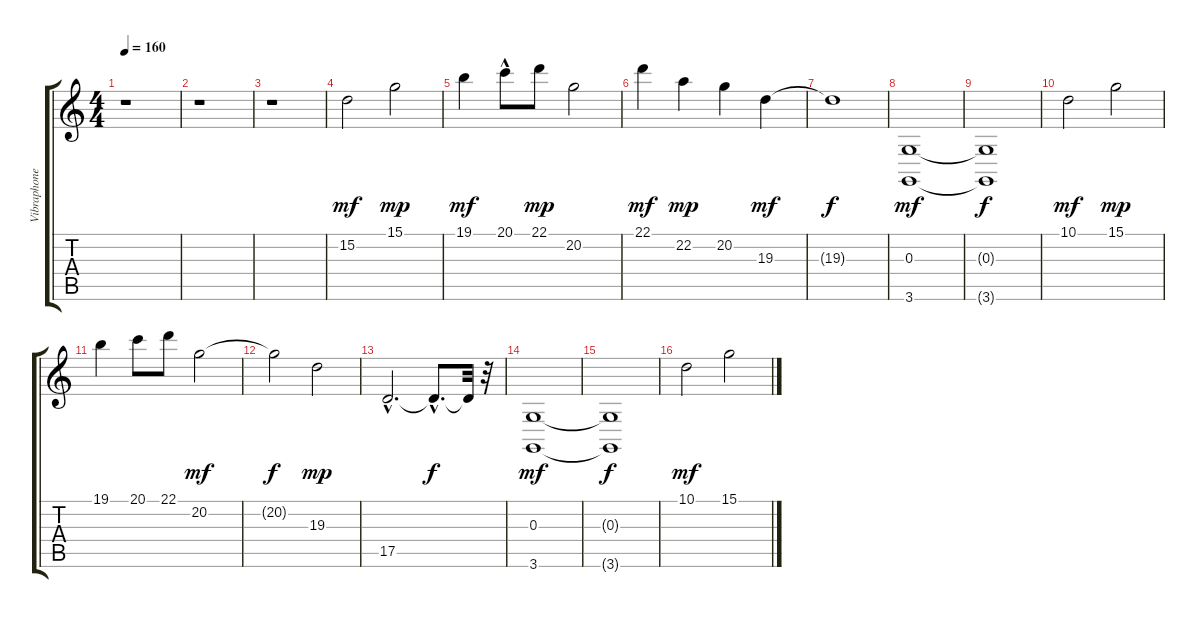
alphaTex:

\track ("Vibraphone" "Vibraphone") {instrument vibraphone}
\staff {score tabs}
\tuning (E4 B3 G3 D3 A2 E2) {hide}
\ts (4 4)
\tempo 160
\clef g2
\ks c
r.1{dy mf} |
r.1 |
r.1 |
15.2.2 15.1.2{dy mp} |
19.1.4{dy mf} 20.1{hac}.8 22.1.8{dy mp} 20.2.2 |
22.1.4{dy mf} 22.2.4{dy mp} 20.2.4 19.3.4{dy mf} |
19.3{t}.1{dy f} |
(0.3 3.6).1{dy mf} |
(0.3{t} 3.6{t}).1{dy f} |
10.1.2{dy mf} 15.1.2{dy mp} |
19.1.4 20.1.8 22.1.8 20.2.2{dy mf} |
20.2{t}.2{dy f} 19.3.2{dy mp} |
17.5{hac}.2{d} 17.5{hac t}.8{d dy f} 17.5{t}.32 r.32 |
(0.3 3.6).1{dy mf} |
(0.3{t} 3.6{t}).1{dy f} |
10.1.2{dy mf} 15.1.2
